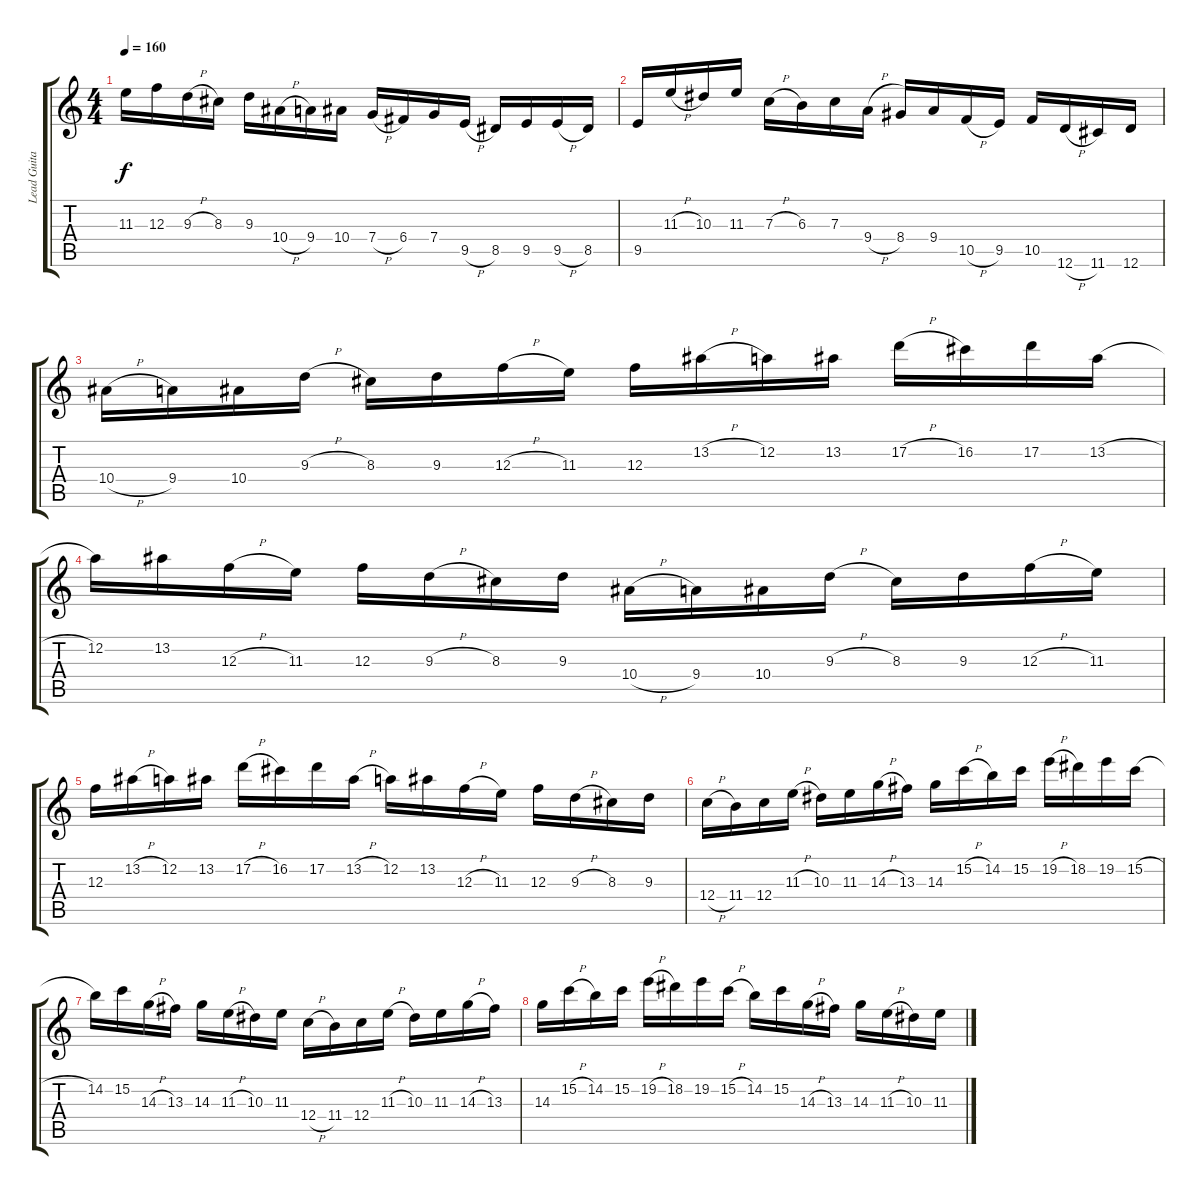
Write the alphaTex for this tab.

\track ("Lead Guitar" "Lead Guita") {instrument distortionguitar}
\staff {score tabs}
\tuning (D4 A3 F3 C3 G2 D2) {hide}
\ts (4 4)
\tempo 160
\clef g2
\ks c
11.3.16{dy f} 12.3.16 9.3{h}.16 8.3.16 9.3.16 10.4{h}.16 9.4.16 10.4.16 7.4{h}.16 6.4.16 7.4.16 9.5{h}.16 8.5.16 9.5.16 9.5{h}.16 8.5.16 |
9.5.16 11.3{h}.16 10.3.16 11.3.16 7.3{h}.16 6.3.16 7.3.16 9.4{h}.16 8.4.16 9.4.16 10.5{h}.16 9.5.16 10.5.16 12.6{h}.16 11.6.16 12.6.16 |
10.4{h}.16 9.4.16 10.4.16 9.3{h}.16 8.3.16 9.3.16 12.3{h}.16 11.3.16 12.3.16 13.2{h}.16 12.2.16 13.2.16 17.2{h}.16 16.2.16 17.2.16 13.2{h}.16 |
12.2.16 13.2.16 12.3{h}.16 11.3.16 12.3.16 9.3{h}.16 8.3.16 9.3.16 10.4{h}.16 9.4.16 10.4.16 9.3{h}.16 8.3.16 9.3.16 12.3{h}.16 11.3.16 |
12.3.16 13.2{h}.16 12.2.16 13.2.16 17.2{h}.16 16.2.16 17.2.16 13.2{h}.16 12.2.16 13.2.16 12.3{h}.16 11.3.16 12.3.16 9.3{h}.16 8.3.16 9.3.16 |
12.4{h}.16 11.4.16 12.4.16 11.3{h}.16 10.3.16 11.3.16 14.3{h}.16 13.3.16 14.3.16 15.2{h}.16 14.2.16 15.2.16 19.2{h}.16 18.2.16 19.2.16 15.2{h}.16 |
14.2.16 15.2.16 14.3{h}.16 13.3.16 14.3.16 11.3{h}.16 10.3.16 11.3.16 12.4{h}.16 11.4.16 12.4.16 11.3{h}.16 10.3.16 11.3.16 14.3{h}.16 13.3.16 |
14.3.16 15.2{h}.16 14.2.16 15.2.16 19.2{h}.16 18.2.16 19.2.16 15.2{h}.16 14.2.16 15.2.16 14.3{h}.16 13.3.16 14.3.16 11.3{h}.16 10.3.16 11.3.16
